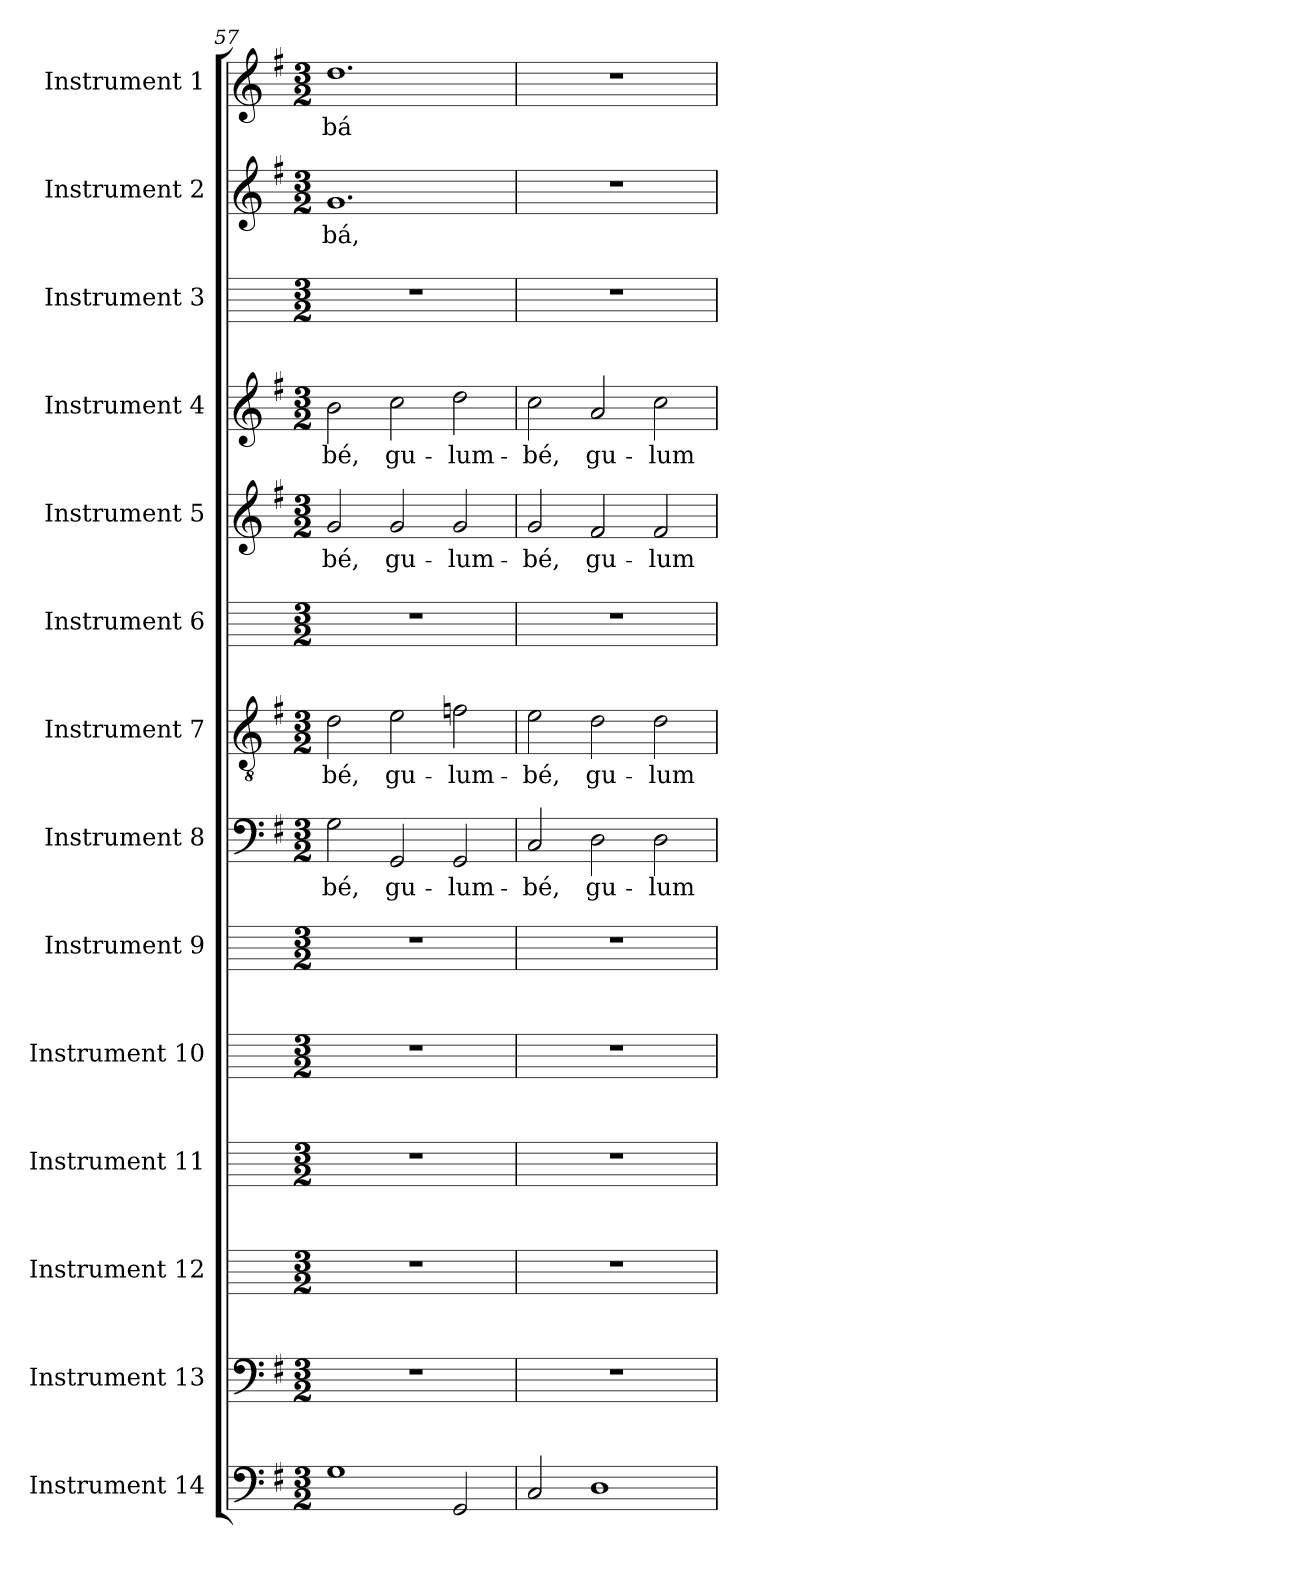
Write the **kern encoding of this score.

**kern	**kern	**kern	**kern	**kern	**kern	**kern	**text	**kern	**text	**kern	**kern	**text	**kern	**text	**kern	**kern	**text	**kern	**text
*part14	*part13	*part12	*part11	*part10	*part9	*part8	*part8	*part7	*part7	*part6	*part5	*part5	*part4	*part4	*part3	*part2	*part2	*part1	*part1
*staff14	*staff13	*staff12	*staff11	*staff10	*staff9	*staff8	*staff8	*staff7	*staff7	*staff6	*staff5	*staff5	*staff4	*staff4	*staff3	*staff2	*staff2	*staff1	*staff1
*I"Instrument 14	*I"Instrument 13	*I"Instrument 12	*I"Instrument 11	*I"Instrument 10	*I"Instrument 9	*I"Instrument 8	*	*I"Instrument 7	*	*I"Instrument 6	*I"Instrument 5	*	*I"Instrument 4	*	*I"Instrument 3	*I"Instrument 2	*	*I"Instrument 1	*
*clefF4	*clefF4	*	*	*	*	*clefF4	*	*clefGv2	*	*	*clefG2	*	*clefG2	*	*	*clefG2	*	*clefG2	*
*k[f#]	*k[f#]	*k[]	*k[]	*k[]	*k[]	*k[f#]	*	*k[f#]	*	*k[]	*k[f#]	*	*k[f#]	*	*k[]	*k[f#]	*	*k[f#]	*
*G:	*G:	*C:	*C:	*C:	*C:	*G:	*	*G:	*	*C:	*G:	*	*G:	*	*C:	*G:	*	*G:	*
*M3/2	*M3/2	*M3/2	*M3/2	*M3/2	*M3/2	*M3/2	*	*M3/2	*	*M3/2	*M3/2	*	*M3/2	*	*M3/2	*M3/2	*	*M3/2	*
=57	=57	=57	=57	=57	=57	=57	=57	=57	=57	=57	=57	=57	=57	=57	=57	=57	=57	=57	=57
!	!	!	!	!	!	!	!LO:LY:b:rj	!	!LO:LY:b:rj	!	!	!LO:LY:b:rj	!	!LO:LY:b:rj	!	!	!LO:LY:b:rj	!	!LO:LY:b:cj
1G	1.r	1.r	1.r	1.r	1.r	2G\	-bé,	2d\	-bé,	1.r	2g/	-bé,	2b\	-bé,	1.r	1.g	-bá,	1.dd	-bá
!	!	!	!	!	!	!	!LO:LY:b:rj	!	!LO:LY:b:rj	!	!	!LO:LY:b:rj	!	!LO:LY:b:rj	!	!	!	!	!
.	.	.	.	.	.	2GG/	gu-	2e\	gu-	.	2g/	gu-	2cc\	gu-	.	.	.	.	.
!	!	!	!	!	!	!	!LO:LY:b:rj	!	!LO:LY:b:rj	!	!	!LO:LY:b:rj	!	!LO:LY:b:rj	!	!	!	!	!
2GG/	.	.	.	.	.	2GG/	-lum-	2fn\	-lum-	.	2g/	-lum-	2dd\	-lum-	.	.	.	.	.
!!LO:PB:g=z
=58	=58	=58	=58	=58	=58	=58	=58	=58	=58	=58	=58	=58	=58	=58	=58	=58	=58	=58	=58
!	!	!	!	!	!	!	!LO:LY:b:rj	!	!LO:LY:b:rj	!	!	!LO:LY:b:rj	!	!LO:LY:b:rj	!	!	!	!	!
2C/	1.r	1.r	1.r	1.r	1.r	2C/	-bé,	2e\	-bé,	1.r	2g/	-bé,	2cc\	-bé,	1.r	1.r	.	1.r	.
!	!	!	!	!	!	!	!LO:LY:b:rj	!	!LO:LY:b:rj	!	!	!LO:LY:b:rj	!	!LO:LY:b:rj	!	!	!	!	!
1D	.	.	.	.	.	2D\	gu-	2d\	gu-	.	2f#/	gu-	2a/	gu-	.	.	.	.	.
!	!	!	!	!	!	!	!LO:LY:b:rj	!	!LO:LY:b:rj	!	!	!LO:LY:b:rj	!	!LO:LY:b:rj	!	!	!	!	!
.	.	.	.	.	.	2D\	-lum-	2d\	-lum-	.	2f#/	-lum-	2cc\	-lum-	.	.	.	.	.
=	=	=	=	=	=	=	=	=	=	=	=	=	=	=	=	=	=	=	=
*-	*-	*-	*-	*-	*-	*-	*-	*-	*-	*-	*-	*-	*-	*-	*-	*-	*-	*-	*-
